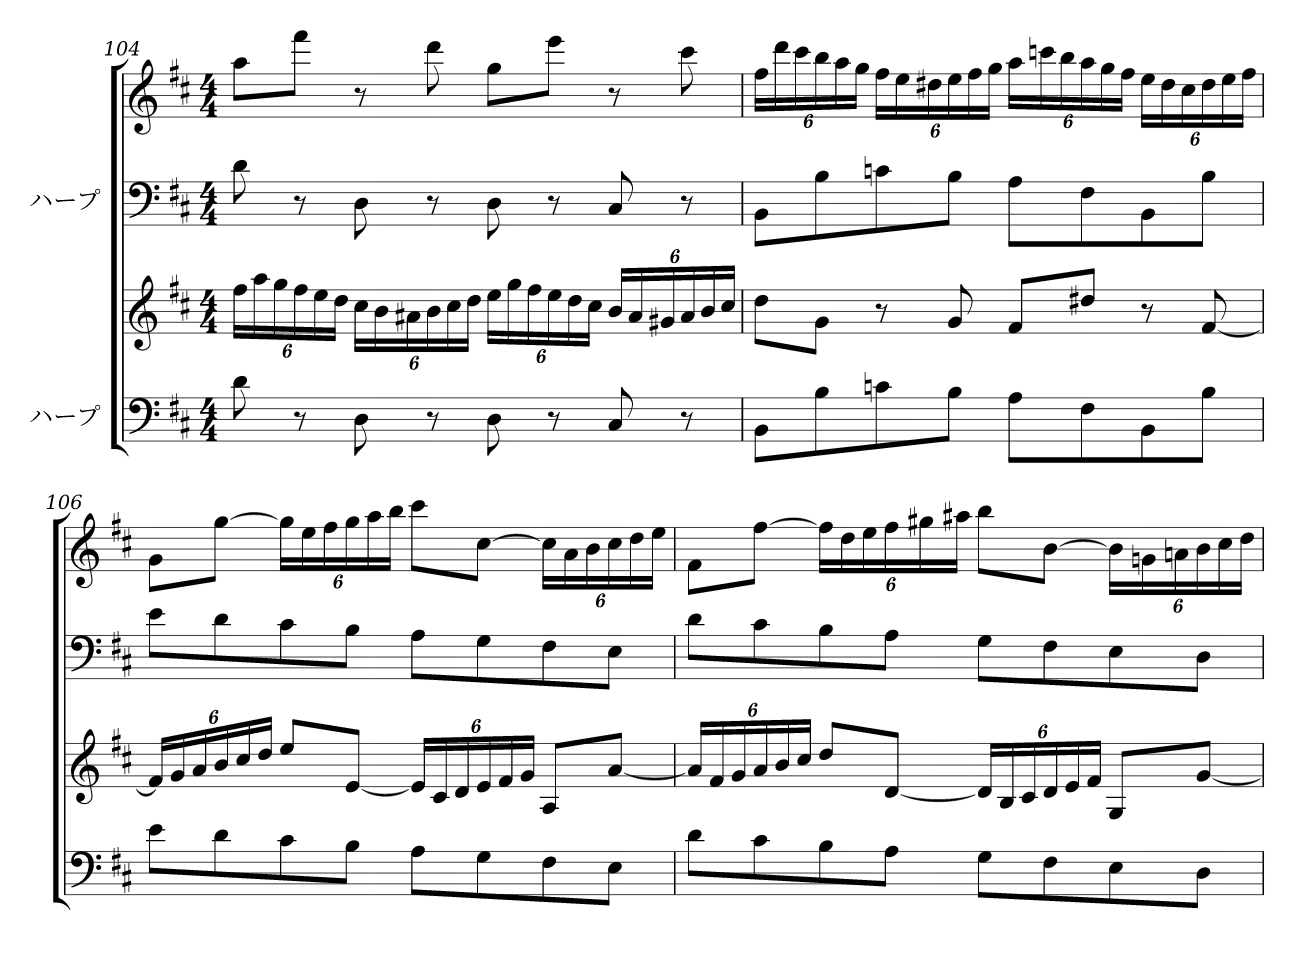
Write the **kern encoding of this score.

**kern	**kern	**kern	**kern
*part2	*part2	*part1	*part1
*staff4	*staff3	*staff2	*staff1
*I"ハープ	*	*I"ハープ	*
!!LO:LB:g=z
*clefF4	*clefG2	*clefF4	*clefG2
*k[f#c#]	*k[f#c#]	*k[f#c#]	*k[f#c#]
*M4/4	*M4/4	*M4/4	*M4/4
*	*Xbrackettup	*	*
=104	=104	=104	=104
8d\	24ff#\LL	8d\	8aa\L
.	24aa\	.	.
.	24gg\	.	.
8r	24ff#\	8r	8fff#\J
.	24ee\	.	.
.	24dd\JJ	.	.
8D\	24cc#\LL	8D\	8r
.	24b\	.	.
.	24a#X\	.	.
8r	24b\	8r	8ddd\
.	24cc#\	.	.
.	24dd\JJ	.	.
8D\	24ee\LL	8D\	8gg\L
.	24gg\	.	.
.	24ff#\	.	.
8r	24ee\	8r	8eee\J
.	24dd\	.	.
.	24cc#\JJ	.	.
8C#/	24b/LL	8C#/	8r
.	24a#/	.	.
.	24g#X/	.	.
8r	24a#/	8r	8ccc#\
.	24b/	.	.
.	24cc#/JJ	.	.
!!LO:PB:g=z
=105	=105	=105	=105
*	*	*	*Xbrackettup
8BB\L	8dd\L	8BB\L	24ff#\LL
.	.	.	24ddd\
.	.	.	24ccc#\
8B\	8g\J	8B\	24bb\
.	.	.	24aa\
.	.	.	24gg\JJ
8cn\	8r	8cn\	24ff#\LL
.	.	.	24ee\
.	.	.	24dd#X\
8B\J	8g/	8B\J	24ee\
.	.	.	24ff#\
.	.	.	24gg\JJ
8A\L	8f#/L	8A\L	24aa\LL
.	.	.	24cccn\
.	.	.	24bb\
8F#\	8dd#X/J	8F#\	24aa\
.	.	.	24gg\
.	.	.	24ff#\JJ
8BB\	8r	8BB\	24ee\LL
.	.	.	24dd#\
.	.	.	24cc#\
8B\J	[8f#/	8B\J	24dd#\
.	.	.	24ee\
.	.	.	24ff#\JJ
!!LO:LB:g=z
=106	=106	=106	=106
8e\L	24f#/LL]	8e\L	8g\L
.	24g/	.	.
.	24a/	.	.
8d\	24b/	8d\	[8gg\J
.	24cc#/	.	.
.	24dd/JJ	.	.
8c#\	8ee/L	8c#\	24gg\LL]
.	.	.	24ee\
.	.	.	24ff#\
8B\J	[8e/J	8B\J	24gg\
.	.	.	24aa\
.	.	.	24bb\JJ
8A\L	24e/LL]	8A\L	8ccc#\L
.	24c#/	.	.
.	24d/	.	.
8G\	24e/	8G\	[8cc#\J
.	24f#/	.	.
.	24g/JJ	.	.
8F#\	8A/L	8F#\	24cc#\LL]
.	.	.	24a\
.	.	.	24b\
8E\J	[8a/J	8E\J	24cc#\
.	.	.	24dd\
.	.	.	24ee\JJ
!!LO:LB:g=z
=107	=107	=107	=107
8d\L	24a/LL]	8d\L	8f#\L
.	24f#/	.	.
.	24g/	.	.
8c#\	24a/	8c#\	[8ff#\J
.	24b/	.	.
.	24cc#/JJ	.	.
8B\	8dd/L	8B\	24ff#\LL]
.	.	.	24dd\
.	.	.	24ee\
8A\J	[8d/J	8A\J	24ff#\
.	.	.	24gg#X\
.	.	.	24aa#X\JJ
8G\L	24d/LL]	8G\L	8bb\L
.	24B/	.	.
.	24c#/	.	.
8F#\	24d/	8F#\	[8b\J
.	24e/	.	.
.	24f#/JJ	.	.
8E\	8G/L	8E\	24b\LL]
.	.	.	24gn\
.	.	.	24an\
8D\J	[8g/J	8D\J	24b\
.	.	.	24cc#\
.	.	.	24dd\JJ
=	=	=	=
*-	*-	*-	*-
